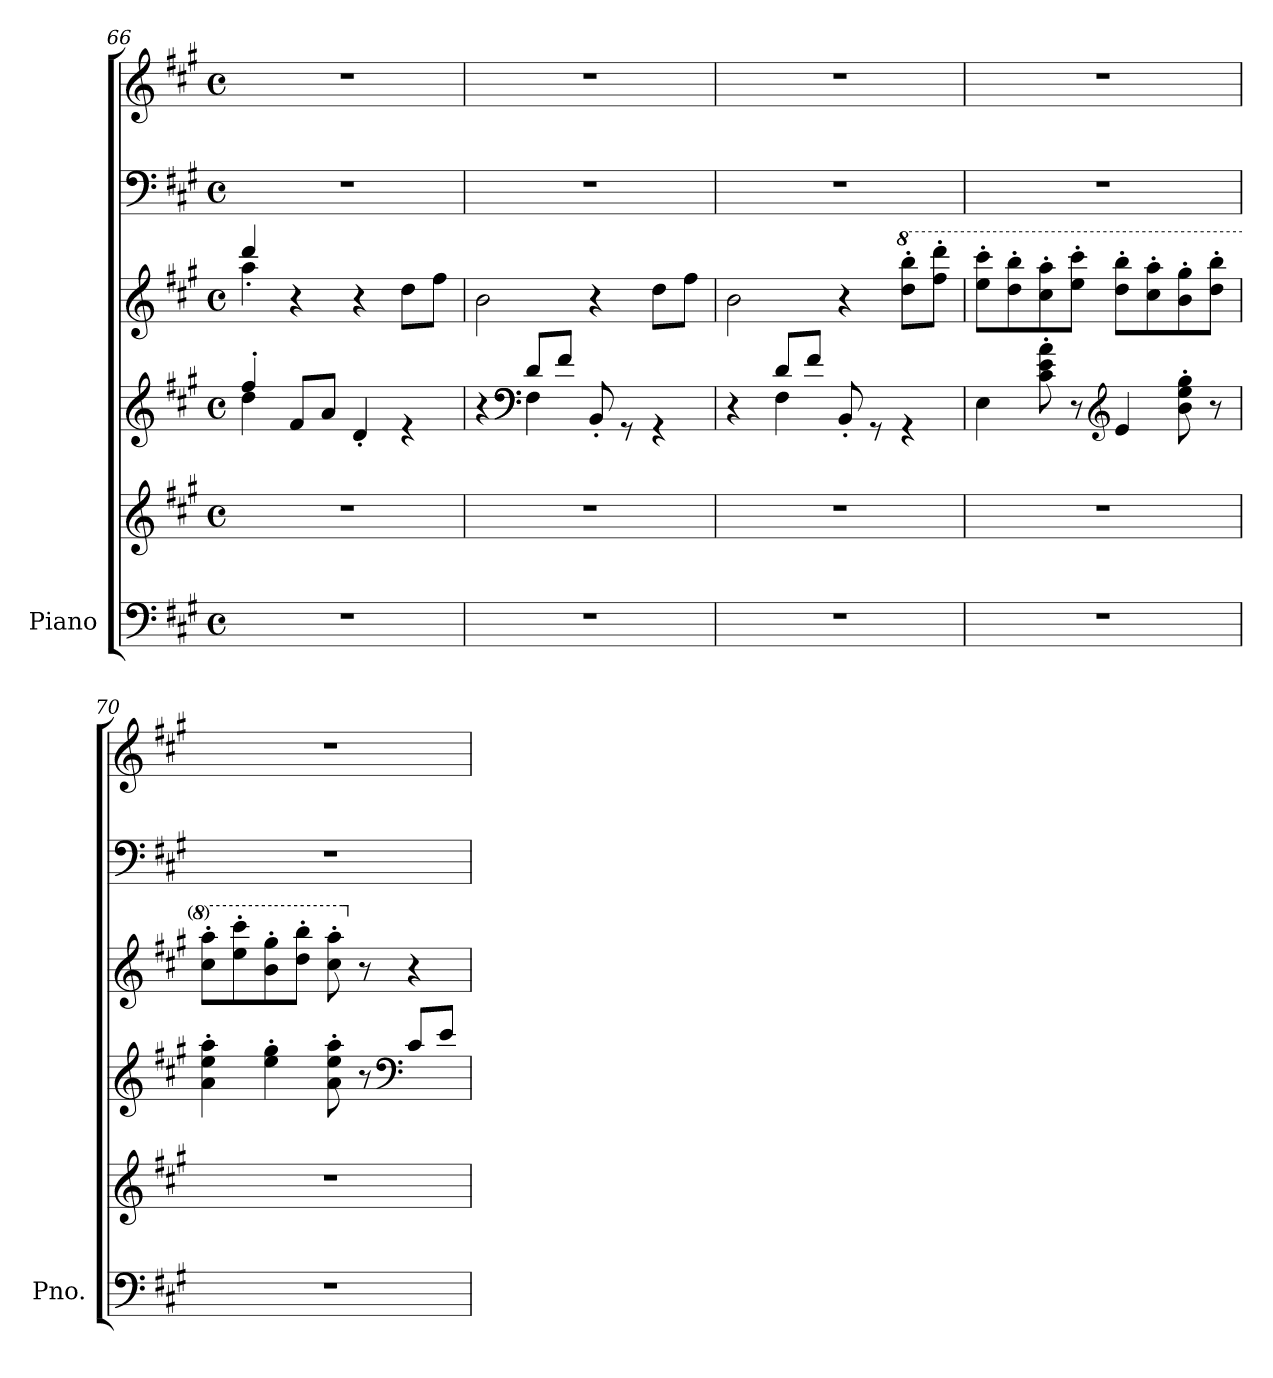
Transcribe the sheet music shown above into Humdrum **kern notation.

**kern	**kern	**kern	**kern	**kern	**kern	**dynam
*part1	*part1	*part1	*part1	*part1	*part1	*part1
*staff6	*staff5	*staff4	*staff3	*staff2	*staff1	*staff1/2/3/4/5/6
*I"Piano	*	*	*	*	*	*
*I'Pno.	*	*	*	*	*	*
*clefF4	*clefG2	*clefG2	*clefG2	*clefF4	*clefG2	*
*k[f#c#g#]	*k[f#c#g#]	*k[f#c#g#]	*k[f#c#g#]	*k[f#c#g#]	*k[f#c#g#]	*
*M4/4	*M4/4	*M4/4	*M4/4	*M4/4	*M4/4	*
*met(c)	*met(c)	*met(c)	*met(c)	*met(c)	*met(c)	*
=66	=66	=66	=66	=66	=66	=66
*	*	*^	*^	*	*	*
1r	1r	4ff#'/	4dd\	4aa\	4ddd'/	1r	1r	.
.	.	8f#/L	4ryy	4ryy	4r	.	.	.
.	.	8a/J	.	.	.	.	.	.
.	.	4d'/	2ryy	4ryy	4r	.	.	.
.	.	4re	.	4ryy	8dd\L	.	.	.
.	.	.	.	.	8ff#\J	.	.	.
*	*	*	*	*v	*v	*	*	*
=67	=67	=67	=67	=67	=67	=67	=67
1r	1r	4r	4ryy	2b\	1r	1r	.
*	*	*clefF4	*	*	*	*	*
.	.	8d/L	4F#\	.	.	.	.
.	.	8f#/J	.	.	.	.	.
.	.	8BB'/	2ryy	4r	.	.	.
.	.	8rGG	.	.	.	.	.
.	.	4rGG	.	8dd\L	.	.	.
.	.	.	.	8ff#\J	.	.	.
=68	=68	=68	=68	=68	=68	=68	=68
1r	1r	4r	4ryy	2b\	1r	1r	.
.	.	8d/L	4F#\	.	.	.	.
.	.	8f#/J	.	.	.	.	.
.	.	8BB'/	2ryy	4r	.	.	.
.	.	8rGG	.	.	.	.	.
*	*	*	*	*8va	*	*	*
.	.	4rGG	.	8ddd\' 8bbb\'L	.	.	.
.	.	.	.	8fff#\' 8dddd\'J	.	.	.
*	*	*v	*v	*	*	*	*
=69	=69	=69	=69	=69	=69	=69
1r	1r	4E\	8eee\' 8cccc#\'L	1r	1r	.
.	.	.	8ddd\' 8bbb\'	.	.	.
.	.	8c#\' 8e\' 8a\'	8ccc#\' 8aaa\'	.	.	.
.	.	8r	8eee\' 8cccc#\'J	.	.	.
*	*	*clefG2	*	*	*	*
.	.	4e/	8ddd\' 8bbb\'L	.	.	.
.	.	.	8ccc#\' 8aaa\'	.	.	.
.	.	8b\' 8ee\' 8gg#\'	8bb\' 8ggg#\'	.	.	.
.	.	8r	8ddd\' 8bbb\'J	.	.	.
!!LO:LB:g=z
=70	=70	=70	=70	=70	=70	=70
1r	1r	4a\' 4ee\' 4aa\'	8ccc#\' 8aaa\'L	1r	1r	.
.	.	.	8eee\' 8cccc#\'	.	.	.
.	.	4ee\' 4gg#\'	8bb\' 8ggg#\'	.	.	.
.	.	.	8ddd\' 8bbb\'J	.	.	.
.	.	8a\' 8ee\' 8aa\'	8ccc#\' 8aaa\'	.	.	.
*	*	*	*X8va	*	*	*
.	.	8r	8r	.	.	.
*	*	*clefF4	*	*	*	*
!	!	!	!	!	!	!LO:DY:b=3
.	.	8c#/L	4r	.	.	other-dynamics
.	.	8e/J	.	.	.	.
=	=	=	=	=	=	=
*-	*-	*-	*-	*-	*-	*-
